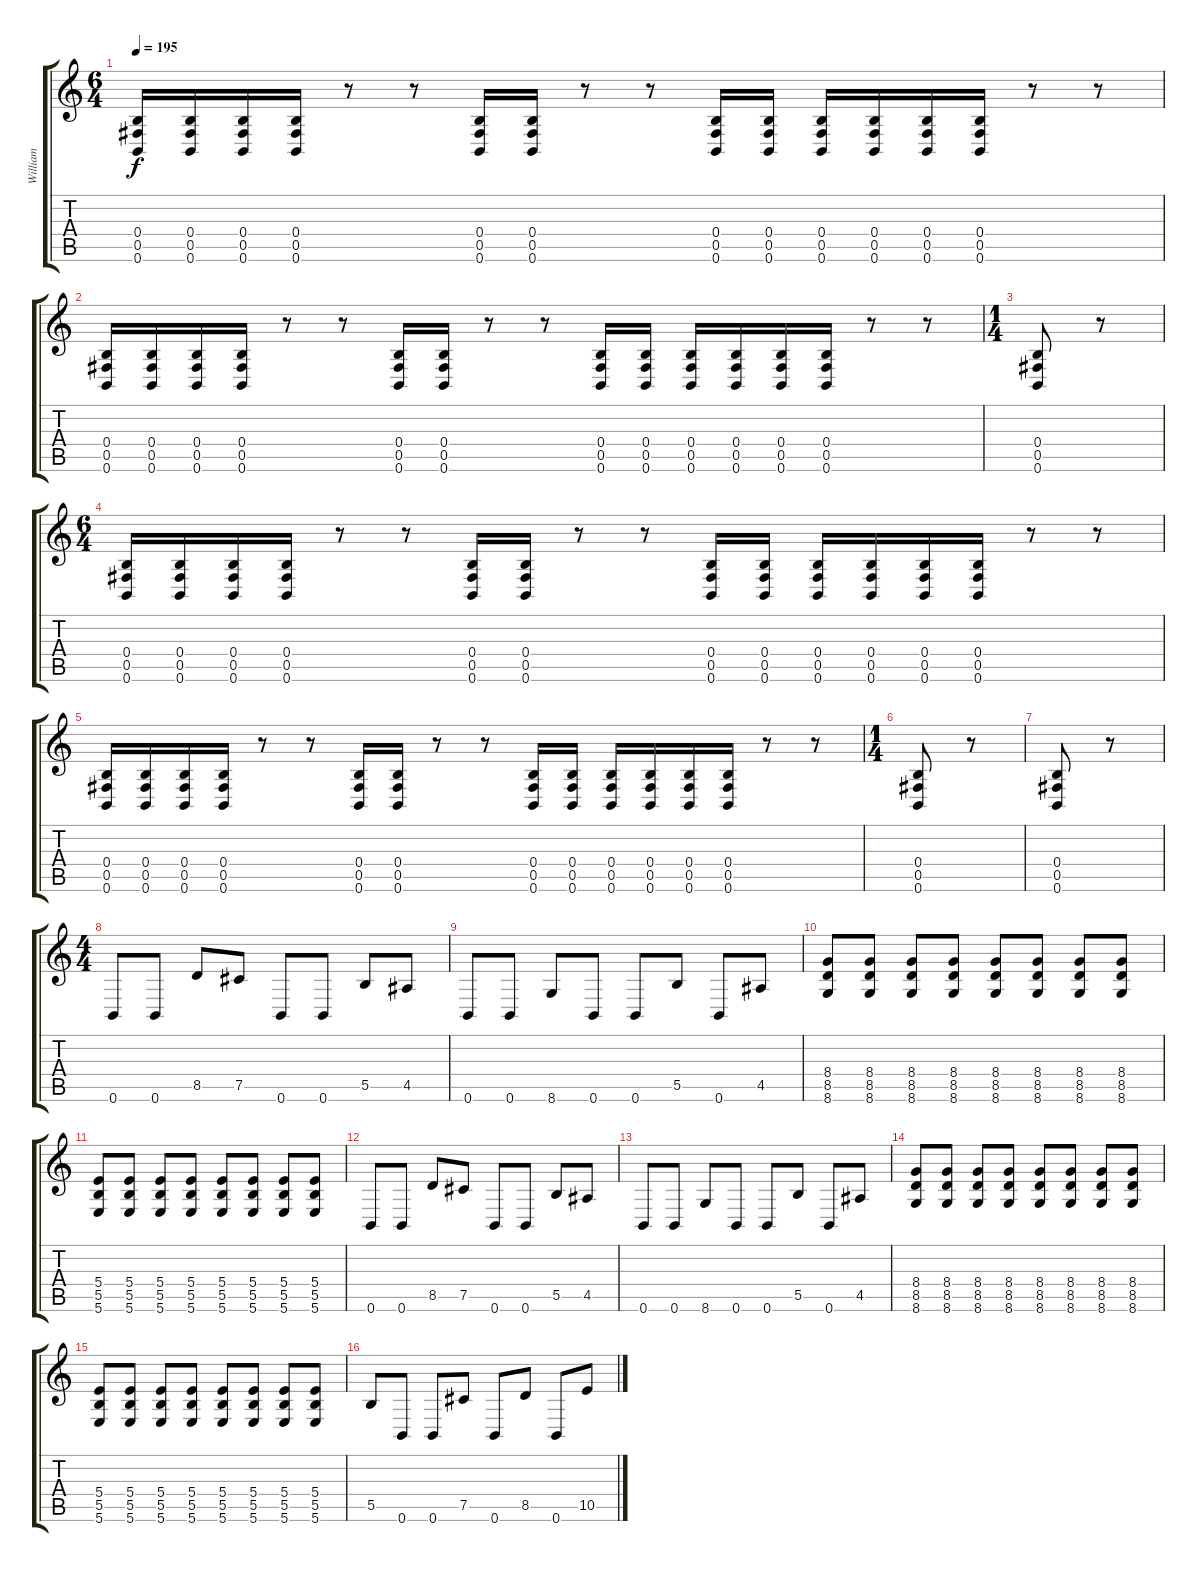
\track ("William" "William") {instrument overdrivenguitar}
\staff {score tabs}
\tuning (Db4 Ab3 E3 B2 Gb2 B1) {hide}
\ts (6 4)
\tempo 195
\clef g2
\ks c
(0.4 0.5 0.6).16{dy f} (0.4 0.5 0.6).16 (0.4 0.5 0.6).16 (0.4 0.5 0.6).16 r.8 r.8 (0.4 0.5 0.6).16 (0.4 0.5 0.6).16 r.8 r.8 (0.4 0.5 0.6).16 (0.4 0.5 0.6).16 (0.4 0.5 0.6).16 (0.4 0.5 0.6).16 (0.4 0.5 0.6).16 (0.4 0.5 0.6).16 r.8 r.8 |
(0.4 0.5 0.6).16 (0.4 0.5 0.6).16 (0.4 0.5 0.6).16 (0.4 0.5 0.6).16 r.8 r.8 (0.4 0.5 0.6).16 (0.4 0.5 0.6).16 r.8 r.8 (0.4 0.5 0.6).16 (0.4 0.5 0.6).16 (0.4 0.5 0.6).16 (0.4 0.5 0.6).16 (0.4 0.5 0.6).16 (0.4 0.5 0.6).16 r.8 r.8 |
\ts (1 4)
(0.4 0.5 0.6).8 r.8 |
\ts (6 4)
(0.4 0.5 0.6).16 (0.4 0.5 0.6).16 (0.4 0.5 0.6).16 (0.4 0.5 0.6).16 r.8 r.8 (0.4 0.5 0.6).16 (0.4 0.5 0.6).16 r.8 r.8 (0.4 0.5 0.6).16 (0.4 0.5 0.6).16 (0.4 0.5 0.6).16 (0.4 0.5 0.6).16 (0.4 0.5 0.6).16 (0.4 0.5 0.6).16 r.8 r.8 |
(0.4 0.5 0.6).16 (0.4 0.5 0.6).16 (0.4 0.5 0.6).16 (0.4 0.5 0.6).16 r.8 r.8 (0.4 0.5 0.6).16 (0.4 0.5 0.6).16 r.8 r.8 (0.4 0.5 0.6).16 (0.4 0.5 0.6).16 (0.4 0.5 0.6).16 (0.4 0.5 0.6).16 (0.4 0.5 0.6).16 (0.4 0.5 0.6).16 r.8 r.8 |
\ts (1 4)
(0.4 0.5 0.6).8 r.8 |
(0.4 0.5 0.6).8 r.8 |
\ts (4 4)
0.6.8 0.6.8 8.5.8 7.5.8 0.6.8 0.6.8 5.5.8 4.5.8 |
0.6.8 0.6.8 8.6.8 0.6.8 0.6.8 5.5.8 0.6.8 4.5.8 |
(8.4 8.5 8.6).8 (8.4 8.5 8.6).8 (8.4 8.5 8.6).8 (8.4 8.5 8.6).8 (8.4 8.5 8.6).8 (8.4 8.5 8.6).8 (8.4 8.5 8.6).8 (8.4 8.5 8.6).8 |
(5.4 5.5 5.6).8 (5.4 5.5 5.6).8 (5.4 5.5 5.6).8 (5.4 5.5 5.6).8 (5.4 5.5 5.6).8 (5.4 5.5 5.6).8 (5.4 5.5 5.6).8 (5.4 5.5 5.6).8 |
0.6.8 0.6.8 8.5.8 7.5.8 0.6.8 0.6.8 5.5.8 4.5.8 |
0.6.8 0.6.8 8.6.8 0.6.8 0.6.8 5.5.8 0.6.8 4.5.8 |
(8.4 8.5 8.6).8 (8.4 8.5 8.6).8 (8.4 8.5 8.6).8 (8.4 8.5 8.6).8 (8.4 8.5 8.6).8 (8.4 8.5 8.6).8 (8.4 8.5 8.6).8 (8.4 8.5 8.6).8 |
(5.4 5.5 5.6).8 (5.4 5.5 5.6).8 (5.4 5.5 5.6).8 (5.4 5.5 5.6).8 (5.4 5.5 5.6).8 (5.4 5.5 5.6).8 (5.4 5.5 5.6).8 (5.4 5.5 5.6).8 |
5.5.8 0.6.8 0.6.8 7.5.8 0.6.8 8.5.8 0.6.8 10.5.8
